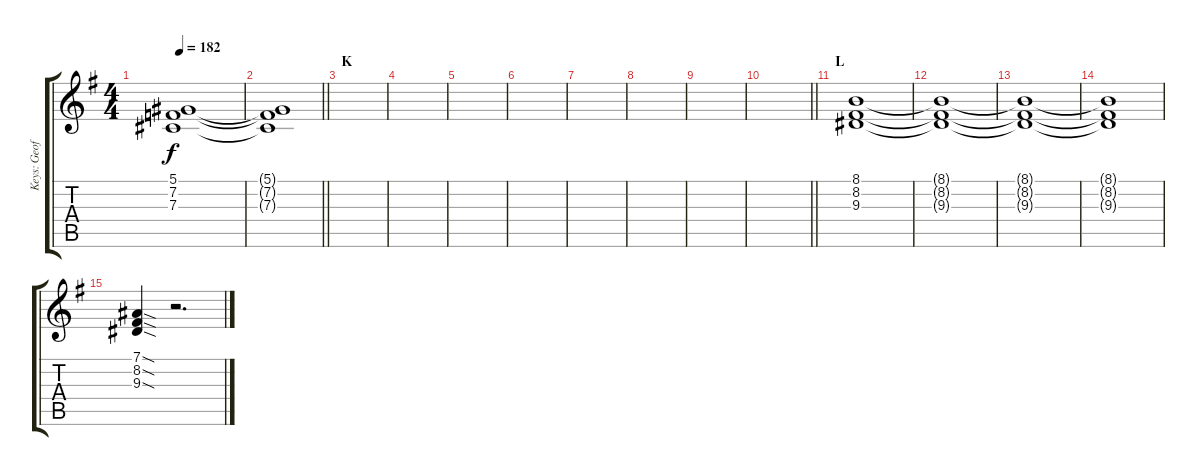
\track ("Keys: Geoff" "Keys: Geof") {instrument stringensemble1}
\staff {score tabs}
\tuning (Eb4 Bb3 Gb3 Db3 Ab2 Eb2) {hide}
\ts (4 4)
\tempo 182
\clef g2
\ks g
(5.1 7.2 7.3).1{dy f} |
\barLineRight lightlight
(5.1{t} 7.2{t} 7.3{t}).1 |
\section ("" "K")
|
|
|
|
|
|
|
\barLineRight lightlight
|
\section ("" "L")
(8.1 8.2 9.3).1 |
(8.1{t} 8.2{t} 9.3{t}).1 |
(8.1{t} 8.2{t} 9.3{t}).1 |
(8.1{t} 8.2{t} 9.3{t}).1 |
(7.1{sod} 8.2{sod} 9.3{sod}).4 r.2{d}
